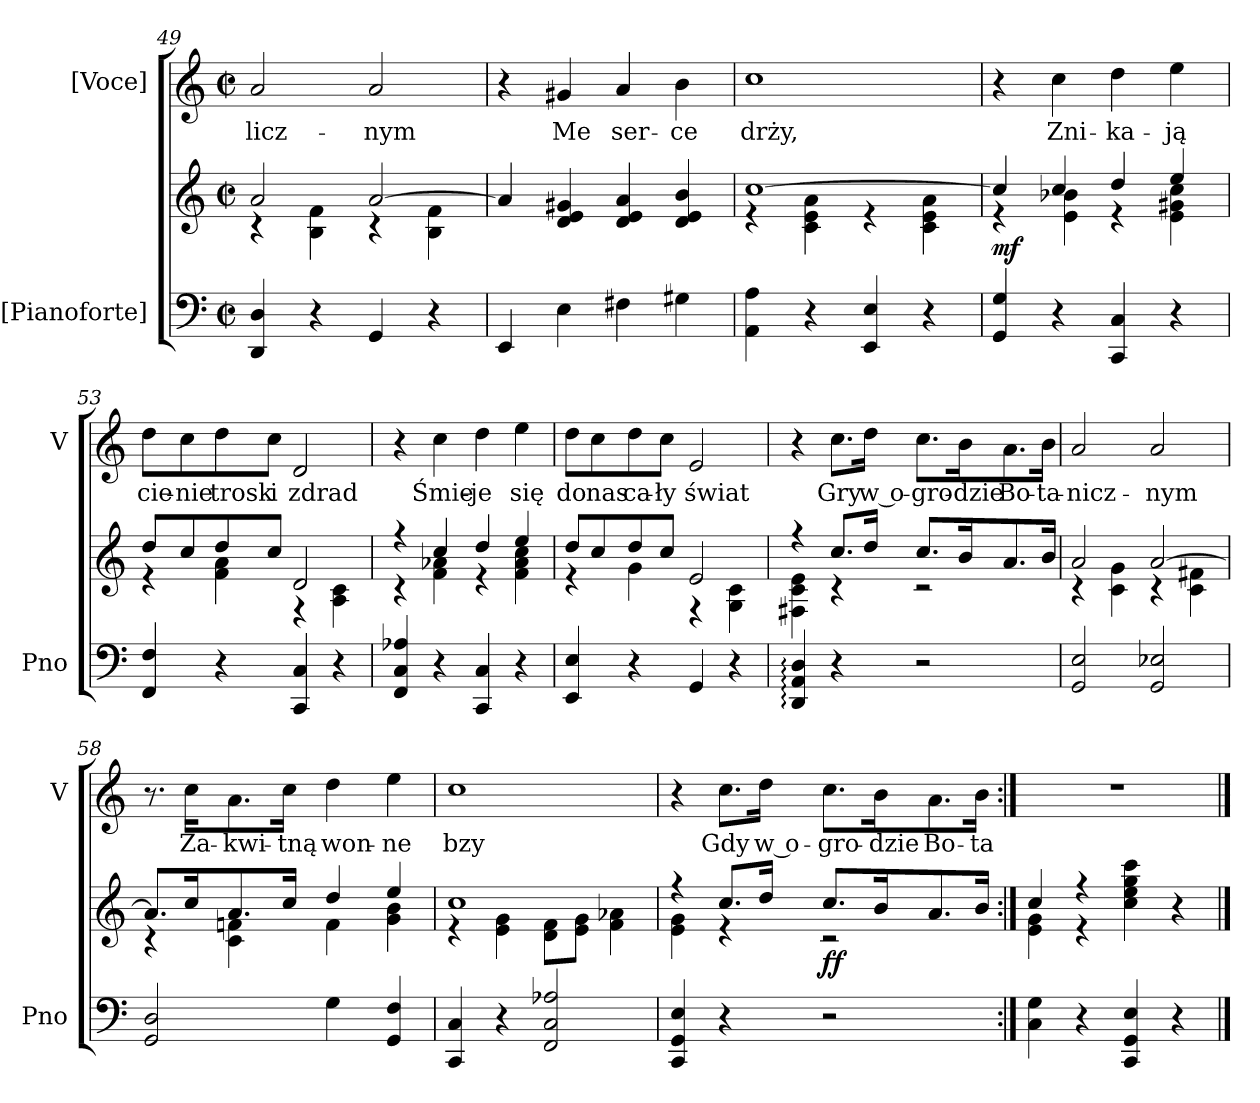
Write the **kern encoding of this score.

**kern	**kern	**dynam	**kern	**text
*part2	*part2	*part2	*part1	*part1
*staff3	*staff2	*staff2/3	*staff1	*staff1
*I"[Pianoforte]	*	*	*I"[Voce]	*
*I'Pno	*	*	*I'V	*
*clefF4	*clefG2	*	*clefG2	*
*k[]	*k[]	*	*k[]	*
*C:	*C:	*	*C:	*
*M2/2	*M2/2	*	*M2/2	*
*met(c|)	*met(c|)	*	*met(c|)	*
=49	=49	=49	=49	=49
*	*^	*	*	*
4DD/ 4D/	2a/	4r	.	2a/	-licz-
4r	.	4B\ 4f\	.	.	.
4GG/	[2a/	4r	.	2a/	-nym
4r	.	4B\ 4f\	.	.	.
*	*v	*v	*	*	*
=50	=50	=50	=50	=50
4EE/	4a/]	.	4r	.
4E\	4d/ 4e/ 4g#X/	.	4g#X/	Me
4F#X\	4d/ 4e/ 4a/	.	4a/	ser-
4G#X\	4d/ 4e/ 4b/	.	4b\	-ce
=51	=51	=51	=51	=51
*	*^	*	*	*
4AA\ 4A\	[1cc	4r	.	1cc	drży,
4r	.	4c\ 4e\ 4a\	.	.	.
4EE/ 4E/	.	4r	.	.	.
4r	.	4c\ 4e\ 4a\	.	.	.
=52	=52	=52	=52	=52	=52
4GG/ 4G/	4cc/]	4r	mf	4r	.
4r	4cc/	4e\ 4b-X\	.	4cc\	Zni-
4CC/ 4C/	4dd/	4r	.	4dd\	-ka-
4r	4ee/	4e\ 4g#X\ 4cc\	.	4ee\	-ją
=53	=53	=53	=53	=53	=53
4FF/ 4F/	8dd/L	4r	.	8dd\L	cie-
.	8cc/	.	.	8cc\	-nie
4r	8dd/	4f\ 4a\	.	8dd\	trosk
.	8cc/J	.	.	8cc\J	i
4CC/ 4C/	2d/	4r	.	2d/	zdrad
4r	.	4A\ 4c\	.	.	.
=54	=54	=54	=54	=54	=54
4FF/ 4C/ 4A-X/	4r	4r	.	4r	.
4r	4cc/	4f\ 4a-X\	.	4cc\	Śmie-
4CC/ 4C/	4dd/	4r	.	4dd\	-je
4r	4ee/	4f\ 4a-\ 4cc\	.	4ee\	się
=55	=55	=55	=55	=55	=55
4EE/ 4E/	8dd/L	4r	.	8dd\L	do
.	8cc/	.	.	8cc\	nas
4r	8dd/	4g\	.	8dd\	ca-
.	8cc/J	.	.	8cc\J	-ły
4GG/	2e/	4r	.	2e/	świat
4r	.	4G\ 4c\	.	.	.
=56	=56	=56	=56	=56	=56
4DD:/ 4AA:/ 4D:/	4r	4F#X:\ 4c:\ 4e:\	.	4r	.
4r	8.cc/L	4r	.	8.cc\L	Gry
.	16dd/Jk	.	.	16dd\Jk	w o-
2r	8.cc/L	2r	.	8.cc\L	-gro-
.	16b/K	.	.	16b\K	-dzie
.	8.a/	.	.	8.a\	Bo-
.	16b/Jk	.	.	16b\Jk	-ta-
=57	=57	=57	=57	=57	=57
2GG/ 2E/	2a/	4r	.	2a/	-nicz-
.	.	4c\ 4g\	.	.	.
2GG/ 2E-X/	[2a/	4r	.	2a/	-nym
.	.	4c\ 4f#X\	.	.	.
=58	=58	=58	=58	=58	=58
2GG/ 2D/	8.a/L]	4r	.	8.r	.
.	16cc/K	.	.	16cc\KL	Za-
.	8.a/	4c\ 4fn\	.	8.a\	-kwi-
.	16cc/Jk	.	.	16cc\Jk	-tną
4G\	4dd/	4f\	.	4dd\	won-
4GG/ 4F/	4ee/	4g\ 4b\	.	4ee\	-ne
=59	=59	=59	=59	=59	=59
4CC/ 4C/	1cc	4r	.	1cc	bzy
4r	.	4e\ 4g\	.	.	.
2FF/ 2C/ 2A-X/	.	8d\ 8f\L	.	.	.
.	.	8e\ 8g\J	.	.	.
.	.	4f\ 4a-X\	.	.	.
=60	=60	=60	=60	=60	=60
4CC/ 4GG/ 4E/	4r	4e\ 4g\	.	4r	.
4r	8.cc/L	4r	.	8.cc\L	Gdy
.	16dd/Jk	.	.	16dd\Jk	w o-
2r	8.cc/L	2r	ff	8.cc\L	-gro-
.	16b/K	.	.	16b\K	-dzie
.	8.a/	.	.	8.a\	Bo-
.	16b/Jk	.	.	16b\Jk	-ta-
=61:|!	=61:|!	=61:|!	=61:|!	=61:|!	=61:|!
4C\ 4G\	4cc/	4e\ 4g\	.	1r	.
4r	4r	4r	.	.	.
4CC/ 4GG/ 4E/	4cc\ 4ee\ 4gg\ 4ccc\	2ryy	.	.	.
4r	4r	.	.	.	.
*	*v	*v	*	*	*
==	==	==	==	==
*-	*-	*-	*-	*-
